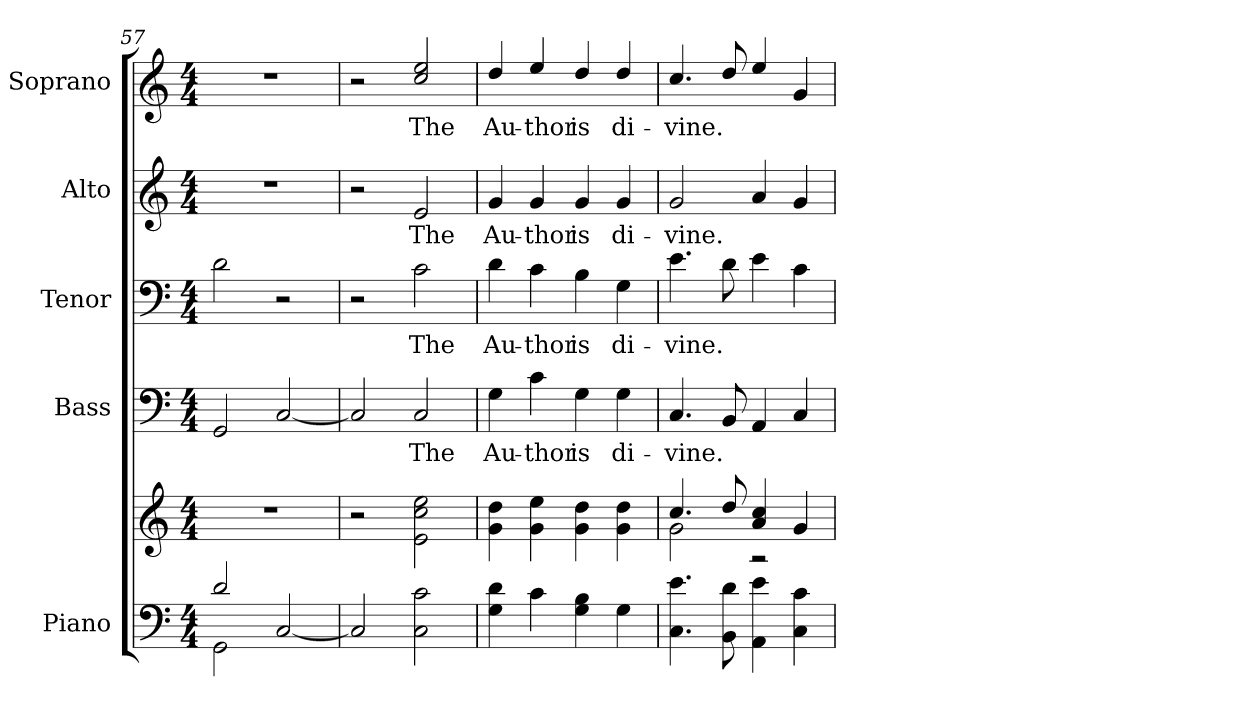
**kern	**kern	**kern	**text	**kern	**text	**kern	**text	**kern	**text
*part5	*part5	*part4	*part4	*part3	*part3	*part2	*part2	*part1	*part1
*staff6	*staff5	*staff4	*staff4	*staff3	*staff3	*staff2	*staff2	*staff1	*staff1
*I"Piano	*	*I"Bass	*	*I"Tenor	*	*I"Alto	*	*I"Soprano	*
*I'Pno.	*	*I'B.	*	*I'T.	*	*I'A.	*	*I'S.	*
*clefF4	*clefG2	*clefF4	*	*clefF4	*	*clefG2	*	*clefG2	*
*k[]	*k[]	*k[]	*	*k[]	*	*k[]	*	*k[]	*
*C:	*C:	*C:	*	*C:	*	*C:	*	*C:	*
*M4/4	*M4/4	*M4/4	*	*M4/4	*	*M4/4	*	*M4/4	*
=57	=57	=57	=57	=57	=57	=57	=57	=57	=57
*^	*	*	*	*	*	*	*	*	*
2di/	2GGi\	1r	2GGi/	.	2di\	.	1r	.	1r	.
2ryy	[<2Ci/	.	[<2Ci/	.	2r	.	.	.	.	.
=58	=58	=58	=58	=58	=58	=58	=58	=58	=58	=58
2ryy	2Ci/]	2r	2Ci/]	.	2r	.	2r	.	2r	.
!	!	!	!	!LO:LY:b:color=#000000	!	!	!	!	!	!
!	!	!	!	!	!	!LO:LY:b:color=#000000	!	!	!	!
!	!	!	!	!	!	!	!	!LO:LY:b:color=#000000	!	!
!	!	!	!	!	!	!	!	!	!	!LO:LY:b:color=#000000
2ryy	2Ci\ 2ci	2ei\ 2cci 2eei	2Ci/	The	2ci\	The	2ei/	The	2cci/ 2eei	The
*v	*v	*	*	*	*	*	*	*	*	*
=59	=59	=59	=59	=59	=59	=59	=59	=59	=59
*^	*	*	*	*	*	*	*	*	*
!	!	!	!	!LO:LY:b:color=#000000	!	!	!	!	!	!
*v	*v	*	*	*	*	*	*	*	*	*
*^	*	*	*	*	*	*	*	*	*
!	!	!	!	!	!	!LO:LY:b:color=#000000	!	!	!	!
*v	*v	*	*	*	*	*	*	*	*	*
*^	*	*	*	*	*	*	*	*	*
!	!	!	!	!	!	!	!	!LO:LY:b:color=#000000	!	!
*v	*v	*	*	*	*	*	*	*	*	*
*^	*	*	*	*	*	*	*	*	*
!	!	!	!	!	!	!	!	!	!	!LO:LY:b:color=#000000
*v	*v	*	*	*	*	*	*	*	*	*
4Gi\ 4di	4gi\ 4ddi	4Gi\	Au-	4di\	Au-	4gi/	Au-	4ddi/	Au-
!	!	!	!LO:LY:b:color=#000000	!	!	!	!	!	!
!	!	!	!	!	!LO:LY:b:color=#000000	!	!	!	!
!	!	!	!	!	!	!	!LO:LY:b:color=#000000	!	!
!	!	!	!	!	!	!	!	!	!LO:LY:b:color=#000000
4ci\	4gi\ 4eei	4ci\	-thor	4ci\	-thor	4gi/	-thor	4eei/	-thor
!	!	!	!LO:LY:b:color=#000000	!	!	!	!	!	!
!	!	!	!	!	!LO:LY:b:color=#000000	!	!	!	!
!	!	!	!	!	!	!	!LO:LY:b:color=#000000	!	!
!	!	!	!	!	!	!	!	!	!LO:LY:b:color=#000000
4Gi\ 4Bi	4gi\ 4ddi	4Gi\	is	4Bi\	is	4gi/	is	4ddi/	is
!	!	!	!LO:LY:b:color=#000000	!	!	!	!	!	!
!	!	!	!	!	!LO:LY:b:color=#000000	!	!	!	!
!	!	!	!	!	!	!	!LO:LY:b:color=#000000	!	!
!	!	!	!	!	!	!	!	!	!LO:LY:b:color=#000000
4Gi\	4gi\ 4ddi	4Gi\	di-	4Gi\	di-	4gi/	di-	4ddi/	di-
!!LO:PB:g=z
=60	=60	=60	=60	=60	=60	=60	=60	=60	=60
*	*^	*	*	*	*	*	*	*	*
!	!	!	!	!LO:LY:b:color=#000000	!	!	!	!	!	!
!	!	!	!	!	!	!LO:LY:b:color=#000000	!	!	!	!
!	!	!	!	!	!	!	!	!LO:LY:b:color=#000000	!	!
!	!	!	!	!	!	!	!	!	!	!LO:LY:b:color=#000000
4.Ci\ 4.ei	4.cci/	2gi\	4.Ci/	-vine.	4.ei\	-vine.	2gi/	-vine.	4.cci/	-vine.
8BBi\ 8di	8ddi/	.	8BBi/	.	8di\	.	.	.	8ddi/	.
4AAi\ 4ei	4ai/ 4cci	2r	4AAi/	.	4ei\	.	4ai/	.	4eei/	.
4Ci\ 4ci	4gi/	.	4Ci/	.	4ci\	.	4gi/	.	4gi/	.
*	*v	*v	*	*	*	*	*	*	*	*
=	=	=	=	=	=	=	=	=	=
*-	*-	*-	*-	*-	*-	*-	*-	*-	*-
